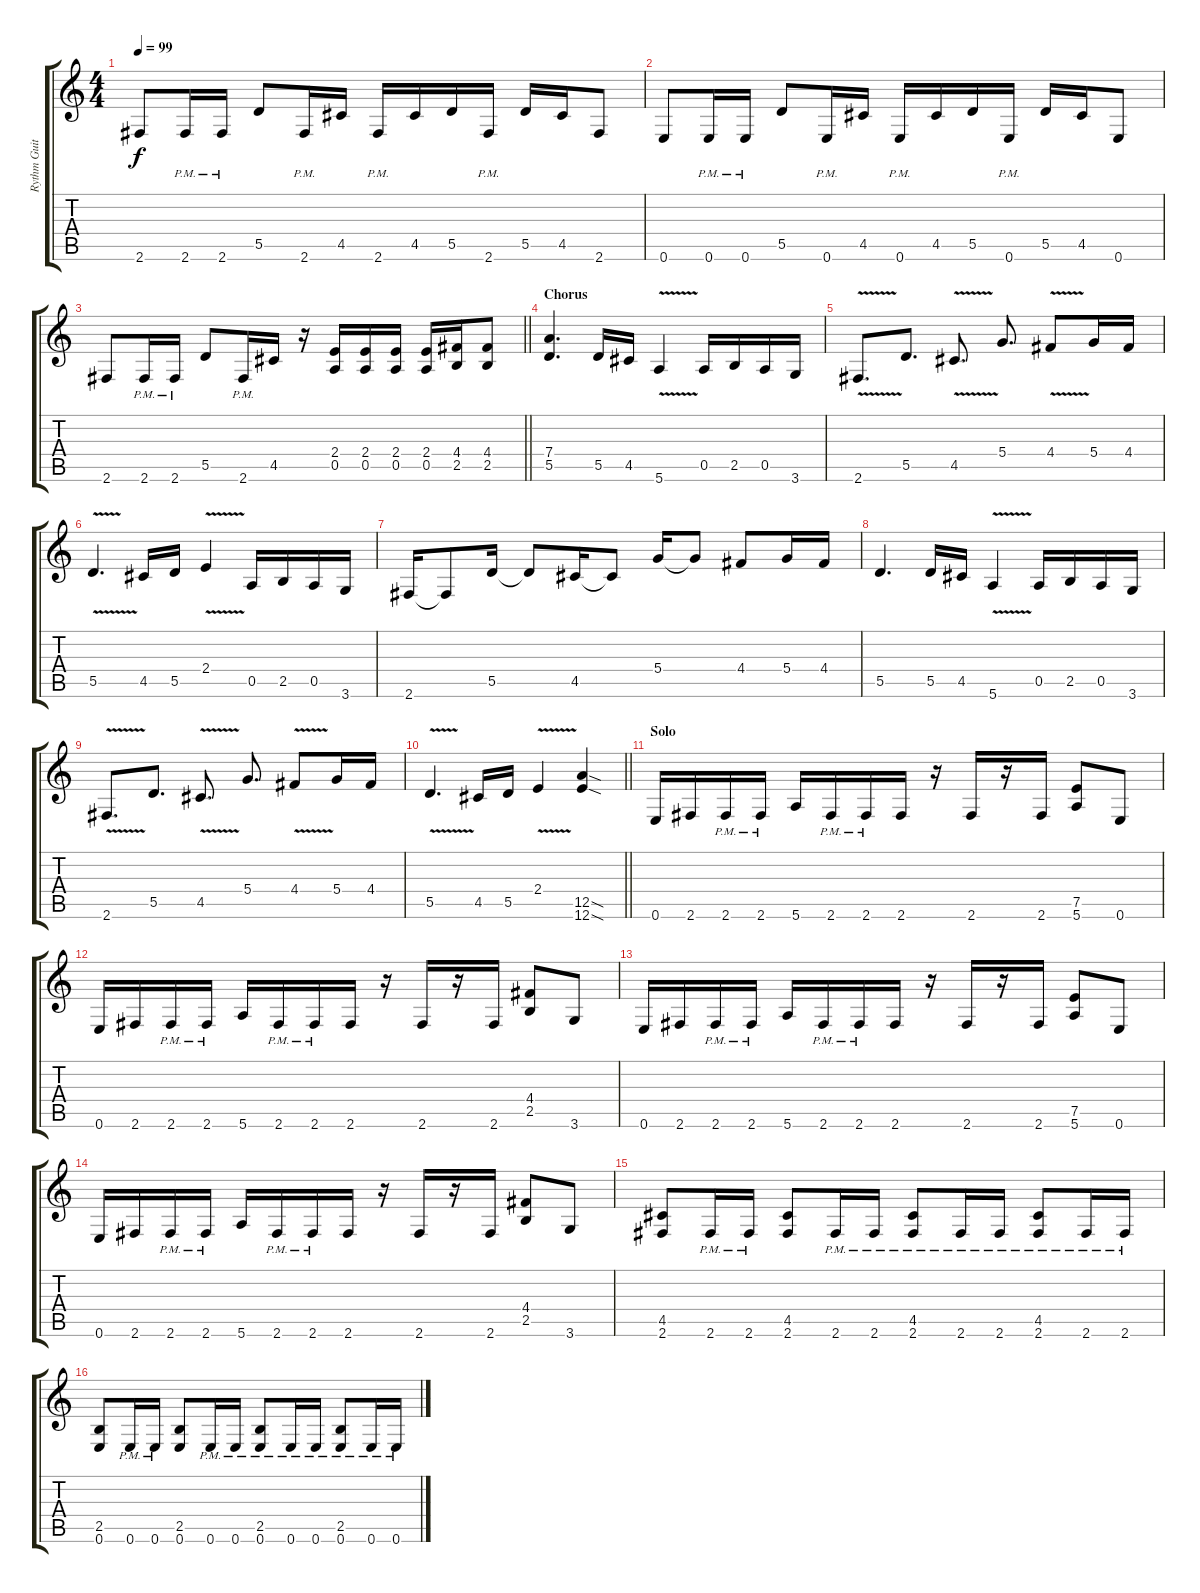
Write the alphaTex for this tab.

\track ("Rythm Guitar" "Rythm Guit") {instrument distortionguitar}
\staff {score tabs}
\tuning (E4 B3 G3 D3 A2 E2) {hide}
\ts (4 4)
\tempo 99
\clef g2
\ks c
2.6.8{dy f} 2.6{pm}.16 2.6{pm}.16 5.5.8 2.6{pm}.16 4.5.16 2.6{pm}.16 4.5.16 5.5.16 2.6{pm}.16 5.5.16 4.5.16 2.6.8 |
0.6.8 0.6{pm}.16 0.6{pm}.16 5.5.8 0.6{pm}.16 4.5.16 0.6{pm}.16 4.5.16 5.5.16 0.6{pm}.16 5.5.16 4.5.16 0.6.8 |
\barLineRight lightlight
2.6.8 2.6{pm}.16 2.6{pm}.16 5.5.8 2.6{pm}.16 4.5.16 r.16 (2.4 0.5).16 (2.4 0.5).16 (2.4 0.5).16 (2.4 0.5).16 (4.4 2.5).16 (4.4 2.5).8 |
\section ("" "Chorus")
(7.4 5.5).4{d} 5.5.16 4.5.16 5.6{v}.4 0.5.16 2.5.16 0.5.16 3.6.16 |
2.6{v}.8{d} 5.5.8{d} 4.5{v}.8{d} 5.4.8{d} 4.4{v}.8 5.4.16 4.4.16 |
5.5{v}.4{d} 4.5.16 5.5.16 2.4{v}.4 0.5.16 2.5.16 0.5.16 3.6.16 |
2.6.16 2.6{t}.8 5.5.16 5.5{t}.8 4.5.16 4.5{t}.8 5.4.16 5.4{t}.8 4.4.8 5.4.16 4.4.16 |
5.5.4{d} 5.5.16 4.5.16 5.6{v}.4 0.5.16 2.5.16 0.5.16 3.6.16 |
2.6{v}.8{d} 5.5.8{d} 4.5{v}.8{d} 5.4.8{d} 4.4{v}.8 5.4.16 4.4.16 |
\barLineRight lightlight
5.5{v}.4{d} 4.5.16 5.5.16 2.4{v}.4 (12.5{sod} 12.6{sod}).4 |
\section ("" "Solo")
0.6.16{volume 10} 2.6.16 2.6{pm}.16 2.6{pm}.16 5.6.16 2.6{pm}.16 2.6{pm}.16 2.6.16 r.16 2.6.16 r.16 2.6.16 (7.5 5.6).8 0.6.8 |
0.6.16 2.6.16 2.6{pm}.16 2.6{pm}.16 5.6.16 2.6{pm}.16 2.6{pm}.16 2.6.16 r.16 2.6.16 r.16 2.6.16 (4.4 2.5).8 3.6.8 |
0.6.16 2.6.16 2.6{pm}.16 2.6{pm}.16 5.6.16 2.6{pm}.16 2.6{pm}.16 2.6.16 r.16 2.6.16 r.16 2.6.16 (7.5 5.6).8 0.6.8 |
0.6.16 2.6.16 2.6{pm}.16 2.6{pm}.16 5.6.16 2.6{pm}.16 2.6{pm}.16 2.6.16 r.16 2.6.16 r.16 2.6.16 (4.4 2.5).8 3.6.8 |
(4.5 2.6).8 2.6{pm}.16 2.6{pm}.16 (4.5 2.6).8 2.6{pm}.16 2.6{pm}.16 (4.5{pm} 2.6{pm}).8 2.6{pm}.16 2.6{pm}.16 (4.5{pm} 2.6{pm}).8 2.6{pm}.16 2.6{pm}.16 |
(2.5 0.6).8 0.6{pm}.16 0.6{pm}.16 (2.5 0.6).8 0.6{pm}.16 0.6{pm}.16 (2.5{pm} 0.6{pm}).8 0.6{pm}.16 0.6{pm}.16 (2.5{pm} 0.6{pm}).8 0.6{pm}.16 0.6{pm}.16
